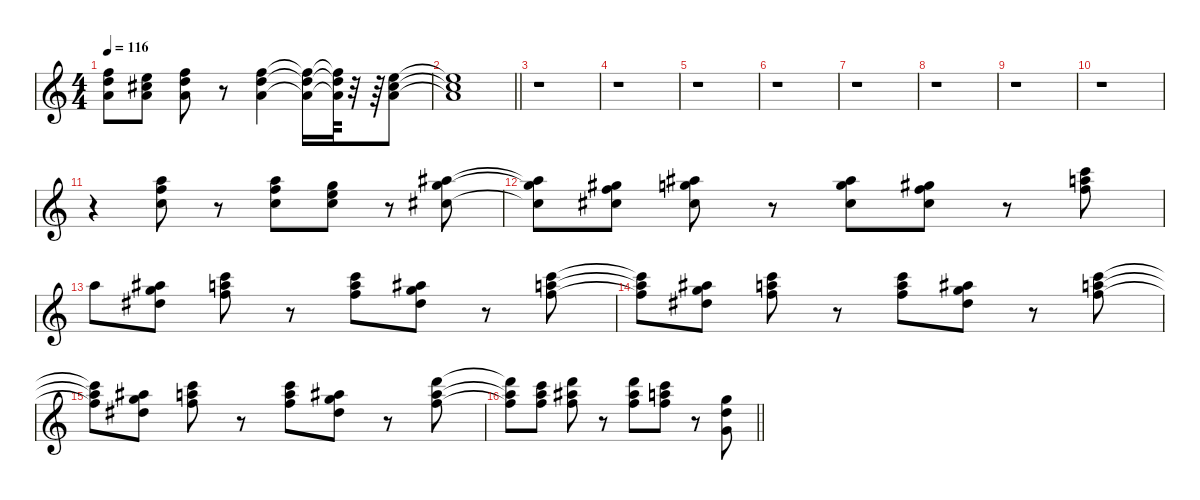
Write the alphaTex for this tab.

\defaultSystemsLayout 4
\hideDynamics
\bracketExtendMode nobrackets
\singleTrackTrackNamePolicy hidden
\multiTrackTrackNamePolicy hidden
\otherSystemsTrackNameOrientation horizontal
\track ("Organ" "org.") {instrument churchorgan}
\staff {score}
\tuning (E4 B3 G3 D3 A2 E2)
\ts (4 4)
\tempo 116
\clef g2
\ks c
(13.1{t} 15.2{t} 14.3{t}).8{dy f beam Down} (12.1 14.2{acc #} 14.3).8{beam Down} (13.1 15.2 14.3).8{beam Down} r.8{beam Down} (13.1 15.2 14.3).4{beam Down} (13.1{t} 15.2{t} 14.3{t}).16{beam Down} (13.1{t} 15.2{t} 14.3{t}).64{beam Down} r.32{beam Down} r.64{beam Down} (12.1 14.2{acc #} 14.3).8{beam Down} |
\barLineRight lightlight
(12.1{t} 14.2{t acc #} 14.3{t}).1{beam Down} |
r.1{beam Down} |
r.1{beam Down} |
r.1{beam Down} |
r.1{beam Down} |
r.1{beam Down} |
r.1{beam Down} |
r.1{beam Down} |
r.1{beam Down} |
r.4{beam Down} (17.1 18.2 17.3).8{beam Down} r.8{beam Down} (17.1 18.2 17.3).8{beam Down} (15.1 17.2 17.3).8{beam Down} r.8{beam Down} (18.1{acc #} 20.2 18.3{acc #}).8{beam Down} |
(18.1{t acc #} 20.2{t} 18.3{t acc #}).8{beam Down} (16.1{acc #} 18.2 18.3{acc #}).8{beam Down} (18.1{acc #} 20.2 18.3{acc #}).8{beam Down} r.8{beam Down} (18.1{acc #} 20.2 18.3{acc #}).8{beam Down} (16.1{acc #} 18.2 18.3{acc #}).8{beam Down} r.8{beam Down} (20.1 22.2 22.3).8{beam Down} |
22.2.8{beam Down} (18.1{acc #} 20.2 20.3{acc #}).8{beam Down} (20.1 22.2 22.3).8{beam Down} r.8{beam Down} (20.1 22.2 22.3).8{beam Down} (18.1{acc #} 20.2 20.3{acc #}).8{beam Down} r.8{beam Down} (20.1 22.2 22.3).8{beam Down} |
(20.1{t} 22.2{t} 22.3{t}).8{beam Down} (18.1{acc #} 20.2 20.3{acc #}).8{beam Down} (20.1 22.2 22.3).8{beam Down} r.8{beam Down} (20.1 22.2 22.3).8{beam Down} (18.1{acc #} 20.2 20.3{acc #}).8{beam Down} r.8{beam Down} (20.1 22.2 22.3).8{beam Down} |
(20.1{t} 22.2{t} 22.3{t}).8{beam Down} (18.1{acc #} 20.2 20.3{acc #}).8{beam Down} (20.1 22.2 22.3).8{beam Down} r.8{beam Down} (20.1 22.2 22.3).8{beam Down} (18.1{acc #} 20.2 20.3{acc #}).8{beam Down} r.8{beam Down} (22.1 23.2{acc #} 22.3).8{beam Down} |
\barLineRight lightlight
(22.1{t} 23.2{t acc #} 22.3{t}).8{beam Down} (20.1 22.2 22.3).8{beam Down} (22.1 23.2{acc #} 22.3).8{beam Down} r.8{beam Down} (22.1 23.2{acc #} 22.3).8{beam Down} (20.1 22.2 22.3).8{beam Down} r.8{beam Down} (24.3 24.4 22.5).8{beam Down}
